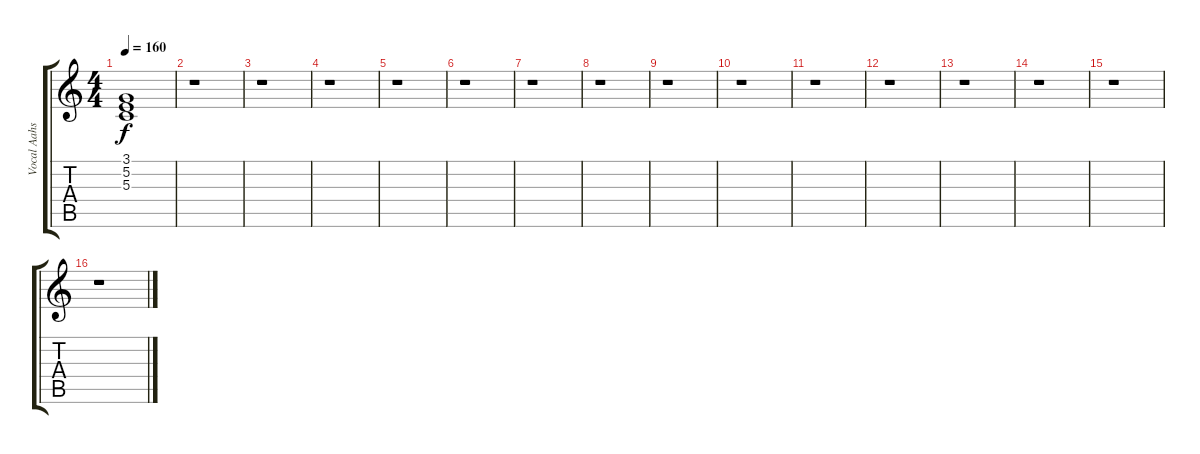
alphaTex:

\track ("Vocal Aahs" "Vocal Aahs") {instrument synthstrings1}
\staff {score tabs}
\tuning (E4 B3 G3 D3 A2 E2) {hide}
\ts (4 4)
\tempo 160
\clef g2
\ks c
(3.1{t} 5.2{t} 5.3{t}).1{dy f} |
r.1 |
r.1 |
r.1 |
r.1 |
r.1 |
r.1 |
r.1 |
r.1 |
r.1 |
r.1 |
r.1 |
r.1 |
r.1 |
r.1 |
r.1
